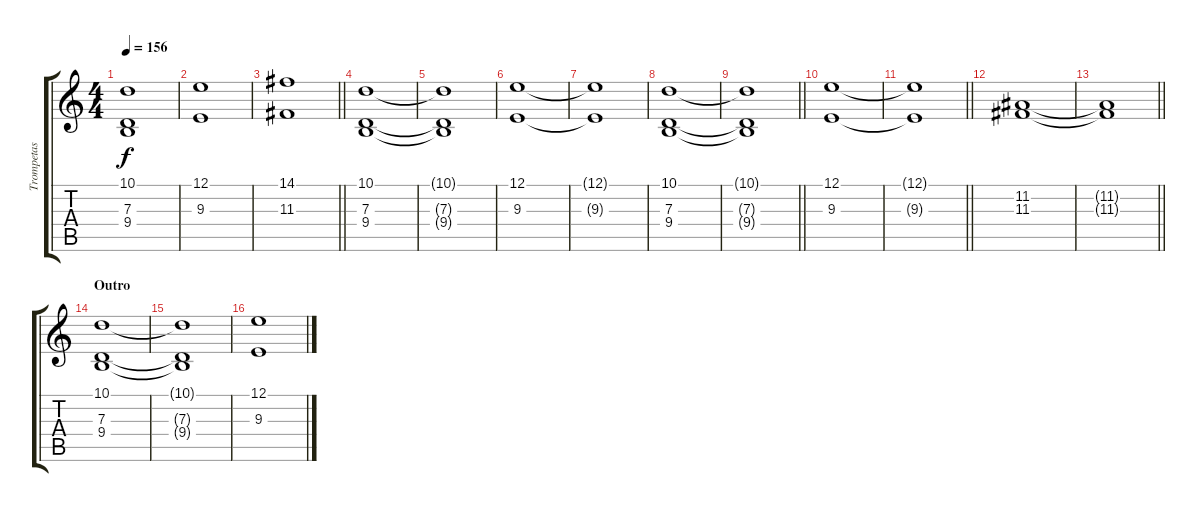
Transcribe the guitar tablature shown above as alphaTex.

\track ("Trompetas" "Trompetas") {instrument trumpet}
\staff {score tabs}
\tuning (E4 B3 G3 D3 A2 E2) {hide}
\ts (4 4)
\tempo 156
\clef g2
\ks c
(10.1{t} 7.3{t} 9.4{t}).1{dy f} |
(12.1 9.3).1 |
\barLineRight lightlight
(14.1 11.3).1 |
\section ("" "")
(10.1 7.3 9.4).1 |
(10.1{t} 7.3{t} 9.4{t}).1 |
(12.1 9.3).1 |
(12.1{t} 9.3{t}).1 |
(10.1 7.3 9.4).1 |
\barLineRight lightlight
(10.1{t} 7.3{t} 9.4{t}).1 |
\section ("" "")
(12.1 9.3).1 |
\barLineRight lightlight
(12.1{t} 9.3{t}).1 |
(11.2 11.3).1 |
\barLineRight lightlight
(11.2{t} 11.3{t}).1 |
\section ("" "Outro")
(10.1 7.3 9.4).1 |
(10.1{t} 7.3{t} 9.4{t}).1 |
(12.1 9.3).1
